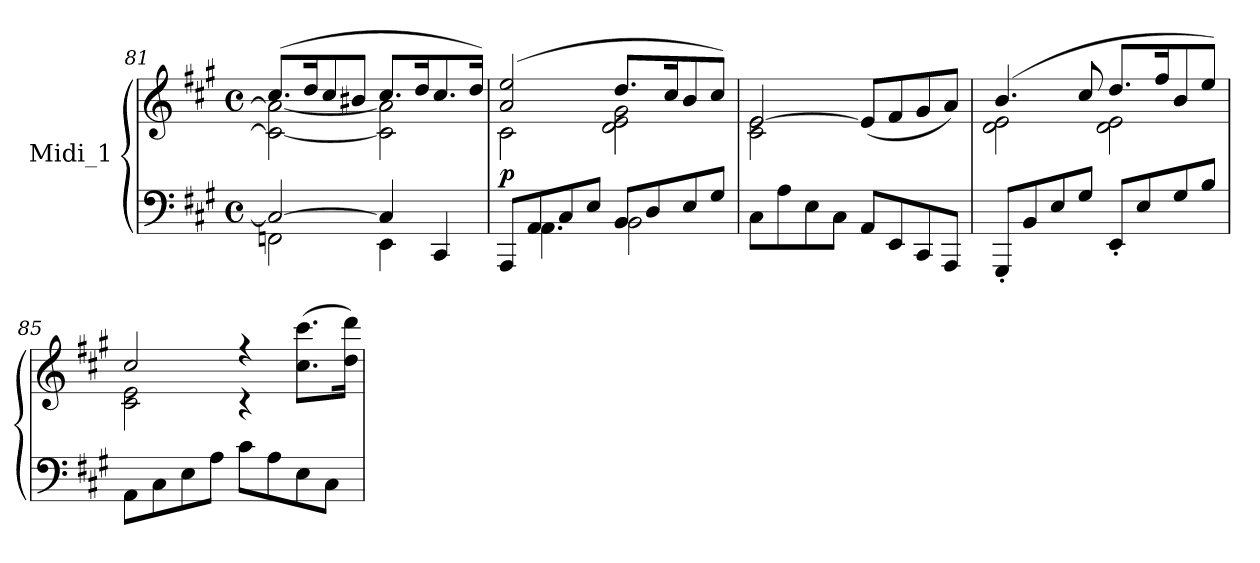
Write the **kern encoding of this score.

**kern	**kern	**dynam
*part1	*part1	*part1
*staff2	*staff1	*staff1/2
*I"Midi_1	*	*
!!LO:LB:g=z
*clefF4	*clefG2	*
*k[f#c#g#]	*k[f#c#g#]	*
*A:	*A:	*
*M4/4	*M4/4	*
*met(c)	*met(c)	*
*MM85	*MM85	*
=81	=81	=81
*^	*^	*
2C#/_	2FFni\	(>8.cc#/L	2c#\_ 2a\_	.
.	.	16dd/K	.	.
.	.	8cc#/	.	.
.	.	8b#X/J	.	.
4C#/]	4EE\	8.cc#/L	2c#\] 2a\]	.
.	.	16dd/K	.	.
4CC#/	4ryy	8.cc#/	.	.
.	.	16dd/Jk)	.	.
=82	=82	=82	=82	=82
!	!	!	!	!LO:DY:a=2
8AAA/L	8ryy	(>2a/ 2ee/	2c#\	p
8AA/	4.AA\	.	.	.
8C#/	.	.	.	.
8E/J	.	.	.	.
8BB/L	2BB\	8.dd/L	2d\ 2e\ 2g#\	.
8D/	.	.	.	.
.	.	16cc#/K	.	.
8E/	.	8b/	.	.
8G#/J	.	8cc#/J)	.	.
=83	=83	=83	=83	=83
8C#\L	2ryy	[2e/	2c#\ 2e\	.
8A\	.	.	.	.
8E\	.	.	.	.
8C#\J	.	.	.	.
8AA/L	2ryy	(>8e/L]	2ryy	.
8EE/	.	8f#/	.	.
8CC#/	.	8g#/	.	.
8AAA/J	.	8a/J)	.	.
=84	=84	=84	=84	=84
8GGG#'/L	2ryy	(>4.b/	2d\ 2e\	.
8BB/	.	.	.	.
8E/	.	.	.	.
8G#/J	.	8cc#/	.	.
8EE'/L	2ryy	8.dd/L	2d\ 2e\	.
8E/	.	.	.	.
.	.	16ff#/K	.	.
8G#/	.	8b/	.	.
8B/J	.	8ee/J)	.	.
!!LO:LB:g=z	!!
=85	=85	=85	=85	=85
8AA\L	2ryy	2cc#/	2c#\ 2e\	.
8C#\	.	.	.	.
8E\	.	.	.	.
8A\J	.	.	.	.
8c#\L	2ryy	4r	4r	.
8A\	.	.	.	.
8E\	.	(>8.cc#\ 8.ccc#\L	4ryy	.
8C#\J	.	.	.	.
.	.	16dd\ 16ddd\Jk)	.	.
*v	*v	*	*	*
*	*v	*v	*
=	=	=
*-	*-	*-
